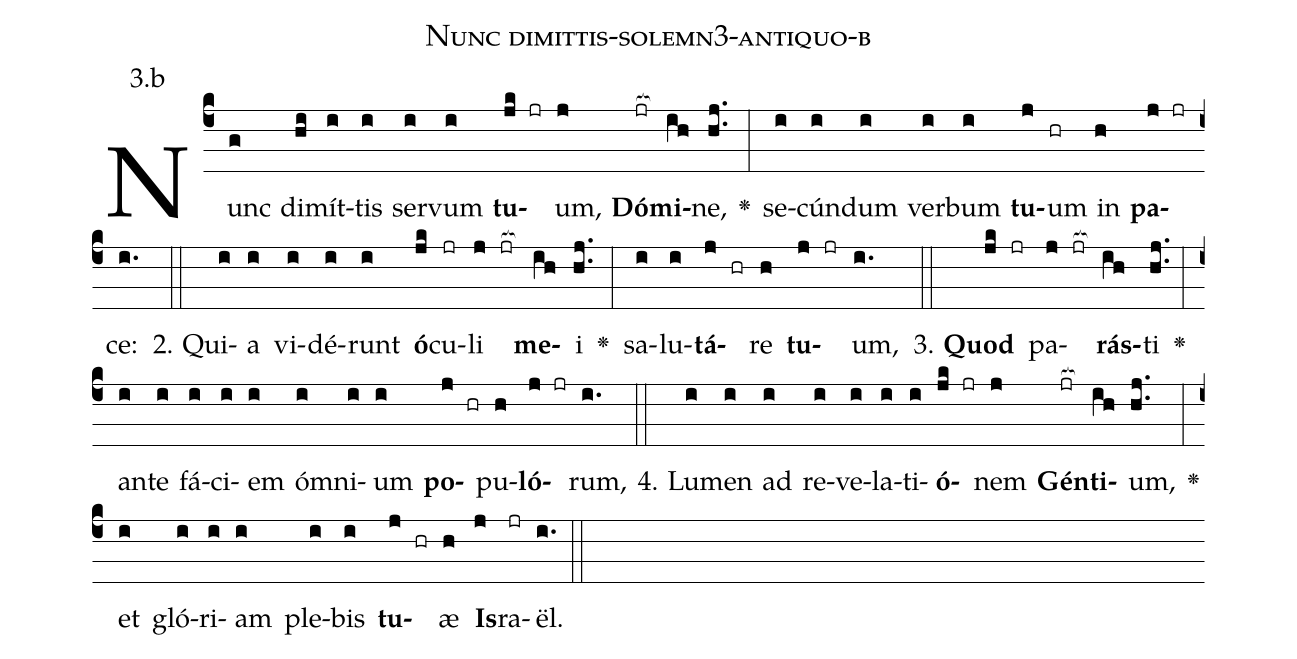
name: Nunc dimittis-solemn3-antiquo-b;
annotation: 3.b;
%%
(c4)Nunc(g) di(hi)mít(i)tis(i) ser(i)vum(i) <b>tu</b>(jk jr)um,(j) <b>Dó</b>(jr[ocb:1{])<b>mi</b>(ih[ocb:0}])ne,(hj..) <v>\greheightstar</v>(:) se(i)cún(i)dum(i) ver(i)bum(i) <b>tu</b>(j)um(hr) in(h) <b>pa</b>(j jr)ce:(i.) (::)
2. Qui(i)a(i) vi(i)dé(i)runt(i) <b>ó</b>(jk)cu(jr)li(j jr[ocb:1{]) <b>me</b>(ih[ocb:0}])i(hj..) <v>\greheightstar</v>(:) sa(i)lu(i)<b>tá</b>(j hr)re(h) <b>tu</b>(j jr)um,(i.) (::)
3. <b>Quod</b>(jk jr) pa(j jr[ocb:1{])<b>rás</b>(ih[ocb:0}])ti(hj..) <v>\greheightstar</v>(:) an(i)te(i) fá(i)ci(i)em(i) óm(i)ni(i)um(i) <b>po</b>(j hr)pu(h)<b>ló</b>(j jr)rum,(i.) (::)
4. Lu(i)men(i) ad(i) re(i)ve(i)la(i)ti(i)<b>ó</b>(jk jr)nem(j) <b>Gén</b>(jr[ocb:1{])<b>ti</b>(ih[ocb:0}])um,(hj..) <v>\greheightstar</v>(:) et(i) gló(i)ri(i)am(i) ple(i)bis(i) <b>tu</b>(j hr)æ(h) <b>Is</b>(j)ra(jr)ël.(i.) (::)
